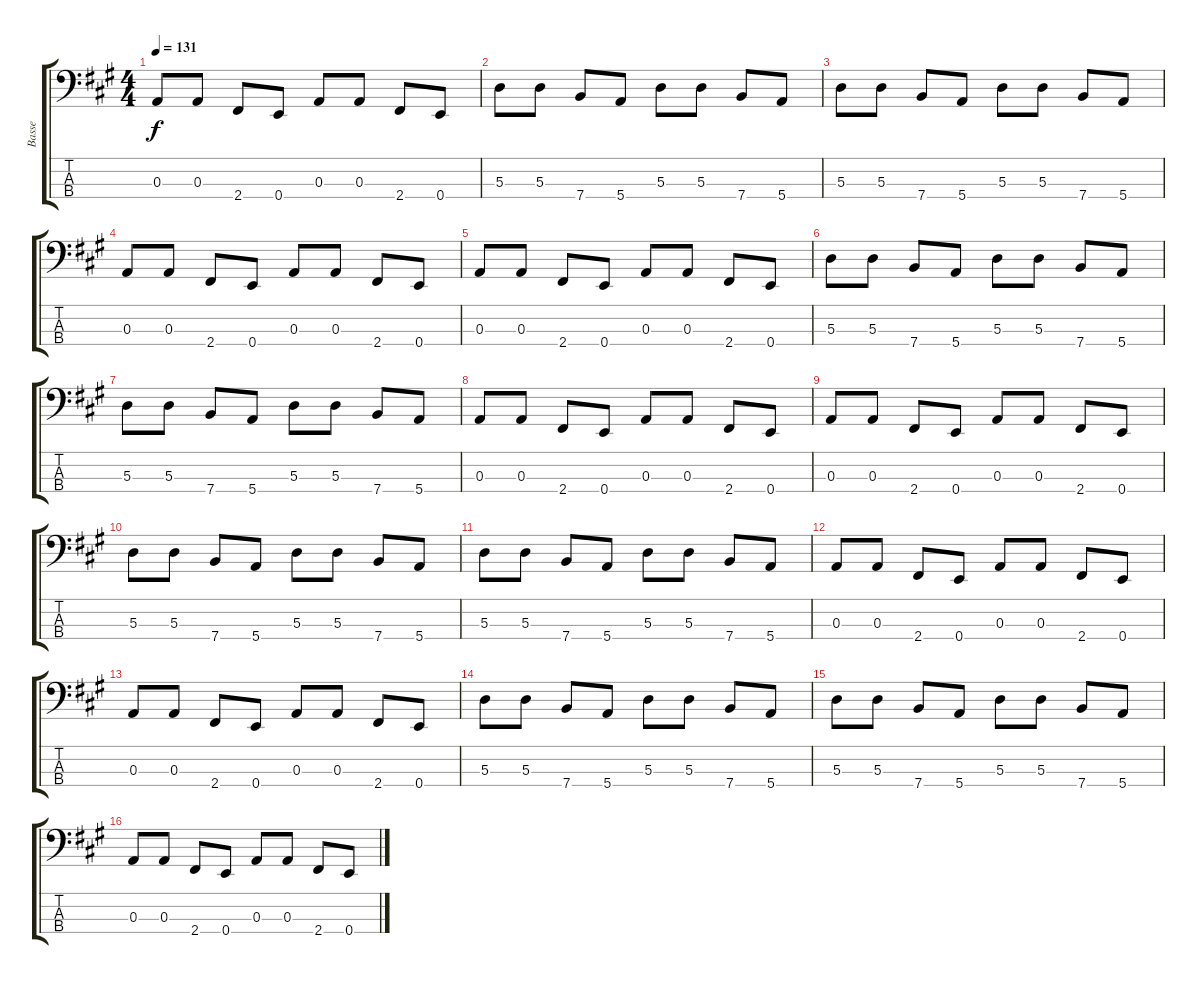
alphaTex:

\track ("Basse" "Basse") {instrument electricbassfinger}
\staff {score tabs}
\tuning (G2 D2 A1 E1) {hide}
\ts (4 4)
\tempo 131
\clef f4
\ks a
0.3.8{dy f} 0.3.8 2.4.8 0.4.8 0.3.8 0.3.8 2.4.8 0.4.8 |
5.3.8 5.3.8 7.4.8 5.4.8 5.3.8 5.3.8 7.4.8 5.4.8 |
5.3.8 5.3.8 7.4.8 5.4.8 5.3.8 5.3.8 7.4.8 5.4.8 |
0.3.8 0.3.8 2.4.8 0.4.8 0.3.8 0.3.8 2.4.8 0.4.8 |
0.3.8 0.3.8 2.4.8 0.4.8 0.3.8 0.3.8 2.4.8 0.4.8 |
5.3.8 5.3.8 7.4.8 5.4.8 5.3.8 5.3.8 7.4.8 5.4.8 |
5.3.8 5.3.8 7.4.8 5.4.8 5.3.8 5.3.8 7.4.8 5.4.8 |
0.3.8 0.3.8 2.4.8 0.4.8 0.3.8 0.3.8 2.4.8 0.4.8 |
0.3.8 0.3.8 2.4.8 0.4.8 0.3.8 0.3.8 2.4.8 0.4.8 |
5.3.8 5.3.8 7.4.8 5.4.8 5.3.8 5.3.8 7.4.8 5.4.8 |
5.3.8 5.3.8 7.4.8 5.4.8 5.3.8 5.3.8 7.4.8 5.4.8 |
0.3.8 0.3.8 2.4.8 0.4.8 0.3.8 0.3.8 2.4.8 0.4.8 |
0.3.8 0.3.8 2.4.8 0.4.8 0.3.8 0.3.8 2.4.8 0.4.8 |
5.3.8{volume 0} 5.3.8 7.4.8 5.4.8 5.3.8 5.3.8 7.4.8 5.4.8 |
5.3.8 5.3.8 7.4.8 5.4.8 5.3.8 5.3.8 7.4.8 5.4.8 |
0.3.8 0.3.8 2.4.8 0.4.8 0.3.8 0.3.8 2.4.8 0.4.8
